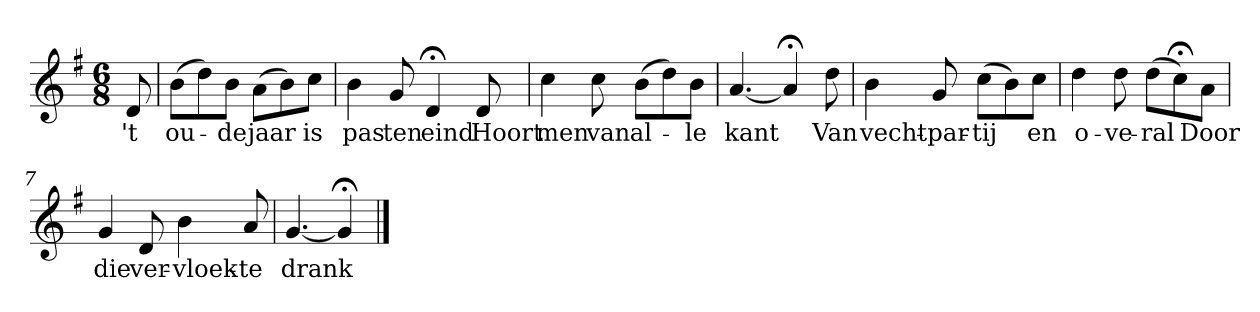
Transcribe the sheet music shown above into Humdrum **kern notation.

**kern	**text
*part1	*part1
*staff1	*staff1
*k[f#]	*
*G:	*
*M6/8	*
*MM120	*
=	=
8d	't
=1	=1
(8bL	ou-
8dd)	.
8bJ	-de
(8aL	jaar
8b)	.
8ccJ	is
=2	=2
4b	pas
8g	ten
4d;<	eind
8d	Hoort
=3	=3
4cc	men
8cc	van
(8bL	al-
8dd)	.
8bJ	-le
=4	=4
[4.a	kant
4a;<]	.
8dd	Van
=5	=5
4b	vecht-
8g	-par-
(8ccL	-tij
8b)	.
8ccJ	en
=6	=6
4dd	o-
8dd	-ve-
(8ddL	-ral
8cc;<)	.
8aJ	Door
=7	=7
4g	die
8d	ver-
4b	-vloek-
8a	-te
=8	=8
[4.g	drank
4g;<]	.
==	==
*-	*-
